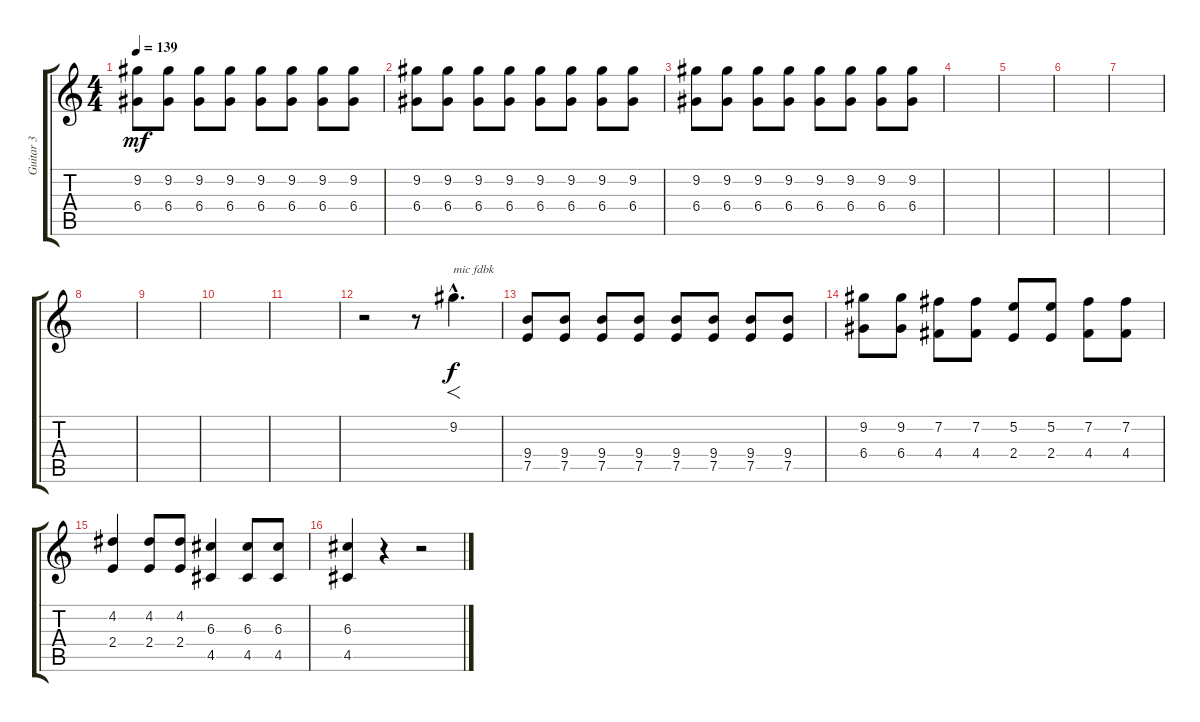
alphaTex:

\track ("Guitar 3" "Guitar 3") {instrument distortionguitar}
\staff {score tabs}
\tuning (E4 B3 G3 D3 A2 E2) {hide}
\ts (4 4)
\tempo 139
\clef g2
\ks c
(9.2 6.4).8{dy mf} (9.2 6.4).8 (9.2 6.4).8 (9.2 6.4).8 (9.2 6.4).8 (9.2 6.4).8 (9.2 6.4).8 (9.2 6.4).8 |
(9.2 6.4).8 (9.2 6.4).8 (9.2 6.4).8 (9.2 6.4).8 (9.2 6.4).8 (9.2 6.4).8 (9.2 6.4).8 (9.2 6.4).8 |
(9.2 6.4).8 (9.2 6.4).8 (9.2 6.4).8 (9.2 6.4).8 (9.2 6.4).8 (9.2 6.4).8 (9.2 6.4).8 (9.2 6.4).8 |
|
|
|
|
|
|
|
|
r.2{volume 12} r.8 9.2{hac}.4{f d txt "mic fdbk" dy f} |
(9.4 7.5).8 (9.4 7.5).8 (9.4 7.5).8 (9.4 7.5).8 (9.4 7.5).8 (9.4 7.5).8 (9.4 7.5).8 (9.4 7.5).8 |
(9.2 6.4).8 (9.2 6.4).8 (7.2 4.4).8 (7.2 4.4).8 (5.2 2.4).8 (5.2 2.4).8 (7.2 4.4).8 (7.2 4.4).8 |
(4.2 2.4).4 (4.2 2.4).8 (4.2 2.4).8 (6.3 4.5).4 (6.3 4.5).8 (6.3 4.5).8 |
(6.3 4.5).4 r.4 r.2
